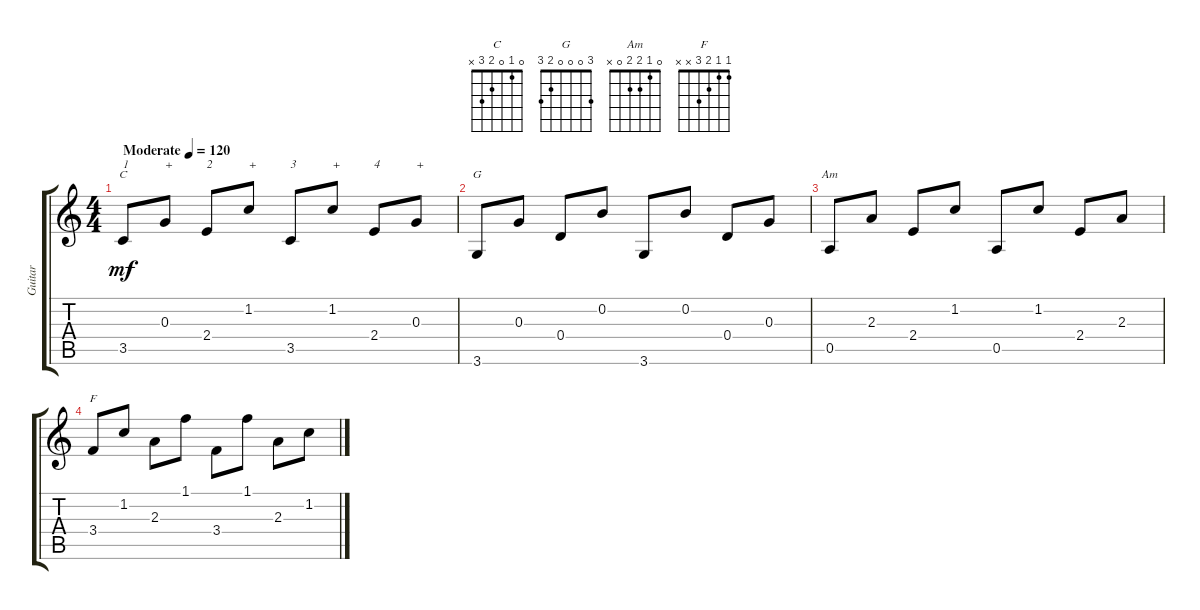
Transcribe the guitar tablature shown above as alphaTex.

\track ("Guitar" "Guitar") {instrument acousticguitarnylon}
\staff {score tabs}
\tuning (E4 B3 G3 D3 A2 E2) {hide}
\chord ("C" 0 1 0 2 3 x)
\chord ("G" 3 0 0 0 2 3)
\chord ("Am" 0 1 2 2 0 x)
\chord ("F" 1 1 2 3 x x)
\ts (4 4)
\tempo (120 "Moderate")
\clef g2
\ks c
3.5.8{ch "C" txt "1" dy mf instrument acousticguitarnylon} 0.3.8{txt "+"} 2.4.8{txt "2"} 1.2.8{txt "+"} 3.5.8{txt "3"} 1.2.8{txt "+"} 2.4.8{txt "4"} 0.3.8{txt "+"} |
3.6.8{ch "G"} 0.3.8 0.4.8 0.2.8 3.6.8 0.2.8 0.4.8 0.3.8 |
0.5.8{ch "Am"} 2.3.8 2.4.8 1.2.8 0.5.8 1.2.8 2.4.8 2.3.8 |
3.4.8{ch "F"} 1.2.8 2.3.8 1.1.8 3.4.8 1.1.8 2.3.8 1.2.8
